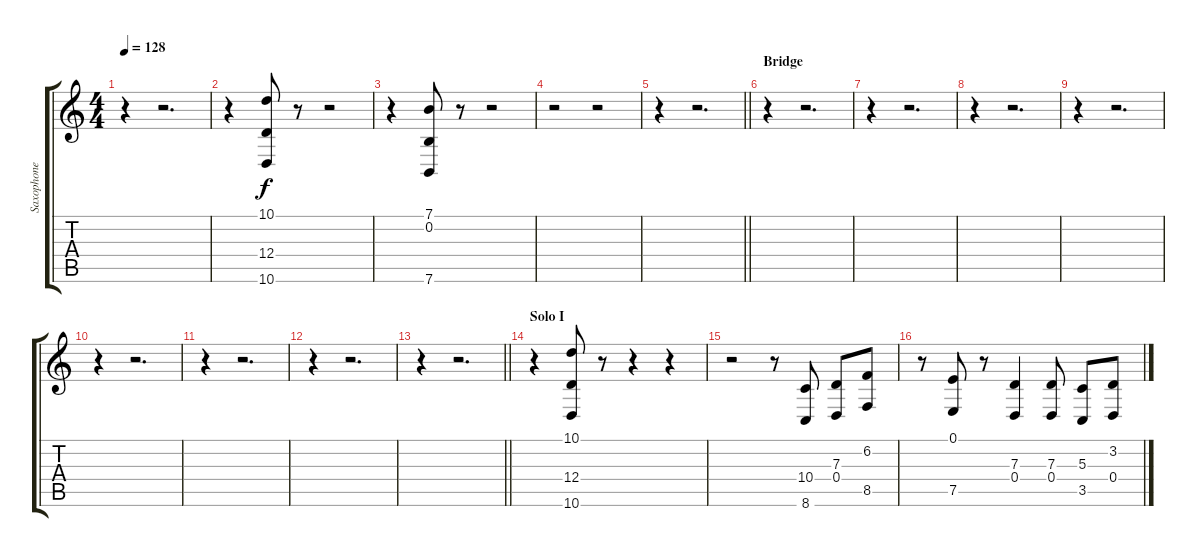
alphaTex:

\track ("Saxophone" "Saxophone") {instrument baritonesax}
\staff {score tabs}
\tuning (E4 B3 G3 D3 A2 E2) {hide}
\ts (4 4)
\tempo 128
\clef g2
\ks c
r.4{dy f} r.2{d} |
r.4 (10.1 12.4 10.6).8 r.8 r.2 |
r.4 (7.1 0.2 7.6).8 r.8 r.2 |
r.2 r.2 |
\barLineRight lightlight
r.4 r.2{d} |
\section ("" "Bridge")
r.4 r.2{d} |
r.4 r.2{d} |
r.4 r.2{d} |
r.4 r.2{d} |
r.4 r.2{d} |
r.4 r.2{d} |
r.4 r.2{d} |
\barLineRight lightlight
r.4 r.2{d} |
\section ("" "Solo I")
r.4 (10.1 12.4 10.6).8 r.8 r.4 r.4 |
r.2 r.8 (10.4 8.6).8 (7.3 0.4).8 (6.2 8.5).8 |
r.8 (0.1 7.5).8 r.8 (7.3 0.4).4 (7.3 0.4).8 (5.3 3.5).8 (3.2 0.4).8
